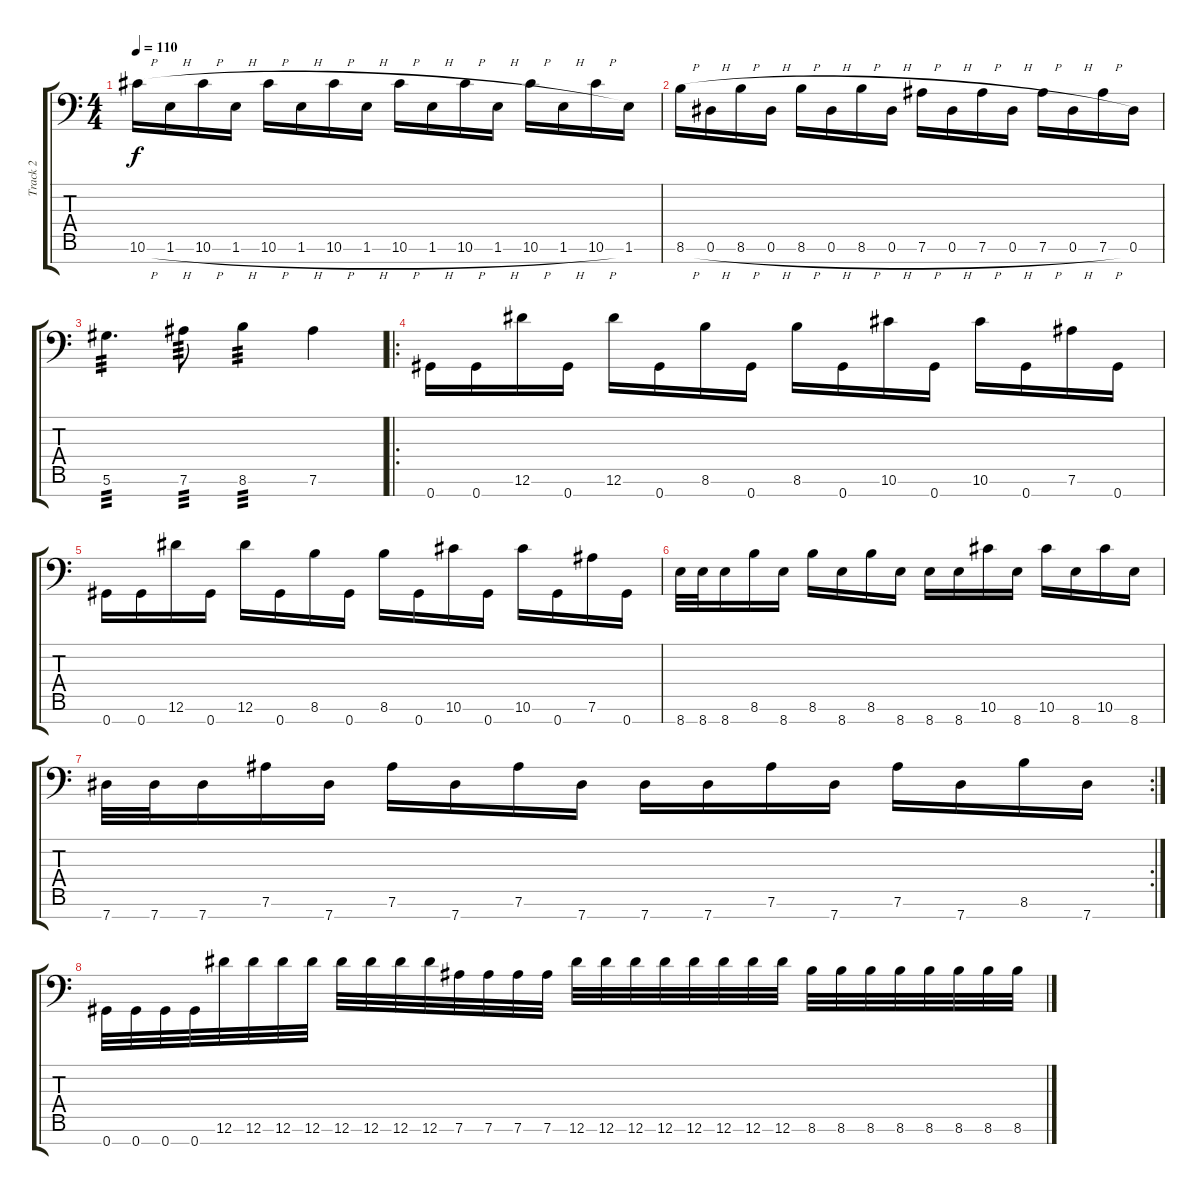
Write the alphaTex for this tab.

\track ("Track 2" "Track 2") {instrument distortionguitar}
\staff {score tabs}
\tuning (Eb4 Bb3 Gb3 Db3 Ab2 Eb2 Ab1) {hide}
\ts (4 4)
\tempo 110
\clef f4
\ks c
10.6{h}.16{dy f} 1.6{h}.16 10.6{h}.16 1.6{h}.16 10.6{h}.16 1.6{h}.16 10.6{h}.16 1.6{h}.16 10.6{h}.16 1.6{h}.16 10.6{h}.16 1.6{h}.16 10.6{h}.16 1.6{h}.16 10.6{h}.16 1.6.16 |
8.6{h}.16 0.6{h}.16 8.6{h}.16 0.6{h}.16 8.6{h}.16 0.6{h}.16 8.6{h}.16 0.6{h}.16 7.6{h}.16 0.6{h}.16 7.6{h}.16 0.6{h}.16 7.6{h}.16 0.6{h}.16 7.6{h}.16 0.6.16 |
5.6.4{d tp 3} 7.6.8{tp 3} 8.6.4{tp 3} 7.6.4 |
\ro
0.7.16 0.7.16 12.6.16 0.7.16 12.6.16 0.7.16 8.6.16 0.7.16 8.6.16 0.7.16 10.6.16 0.7.16 10.6.16 0.7.16 7.6.16 0.7.16 |
0.7.16 0.7.16 12.6.16 0.7.16 12.6.16 0.7.16 8.6.16 0.7.16 8.6.16 0.7.16 10.6.16 0.7.16 10.6.16 0.7.16 7.6.16 0.7.16 |
8.7.32 8.7.32 8.7.16 8.6.16 8.7.16 8.6.16 8.7.16 8.6.16 8.7.16 8.7.16 8.7.16 10.6.16 8.7.16 10.6.16 8.7.16 10.6.16 8.7.16 |
\rc 2
7.7.32 7.7.32 7.7.16 7.6.16 7.7.16 7.6.16 7.7.16 7.6.16 7.7.16 7.7.16 7.7.16 7.6.16 7.7.16 7.6.16 7.7.16 8.6.16 7.7.16 |
0.7.32 0.7.32 0.7.32 0.7.32 12.6.32 12.6.32 12.6.32 12.6.32 12.6.32 12.6.32 12.6.32 12.6.32 7.6.32 7.6.32 7.6.32 7.6.32 12.6.32 12.6.32 12.6.32 12.6.32 12.6.32 12.6.32 12.6.32 12.6.32 8.6.32 8.6.32 8.6.32 8.6.32 8.6.32 8.6.32 8.6.32 8.6.32
